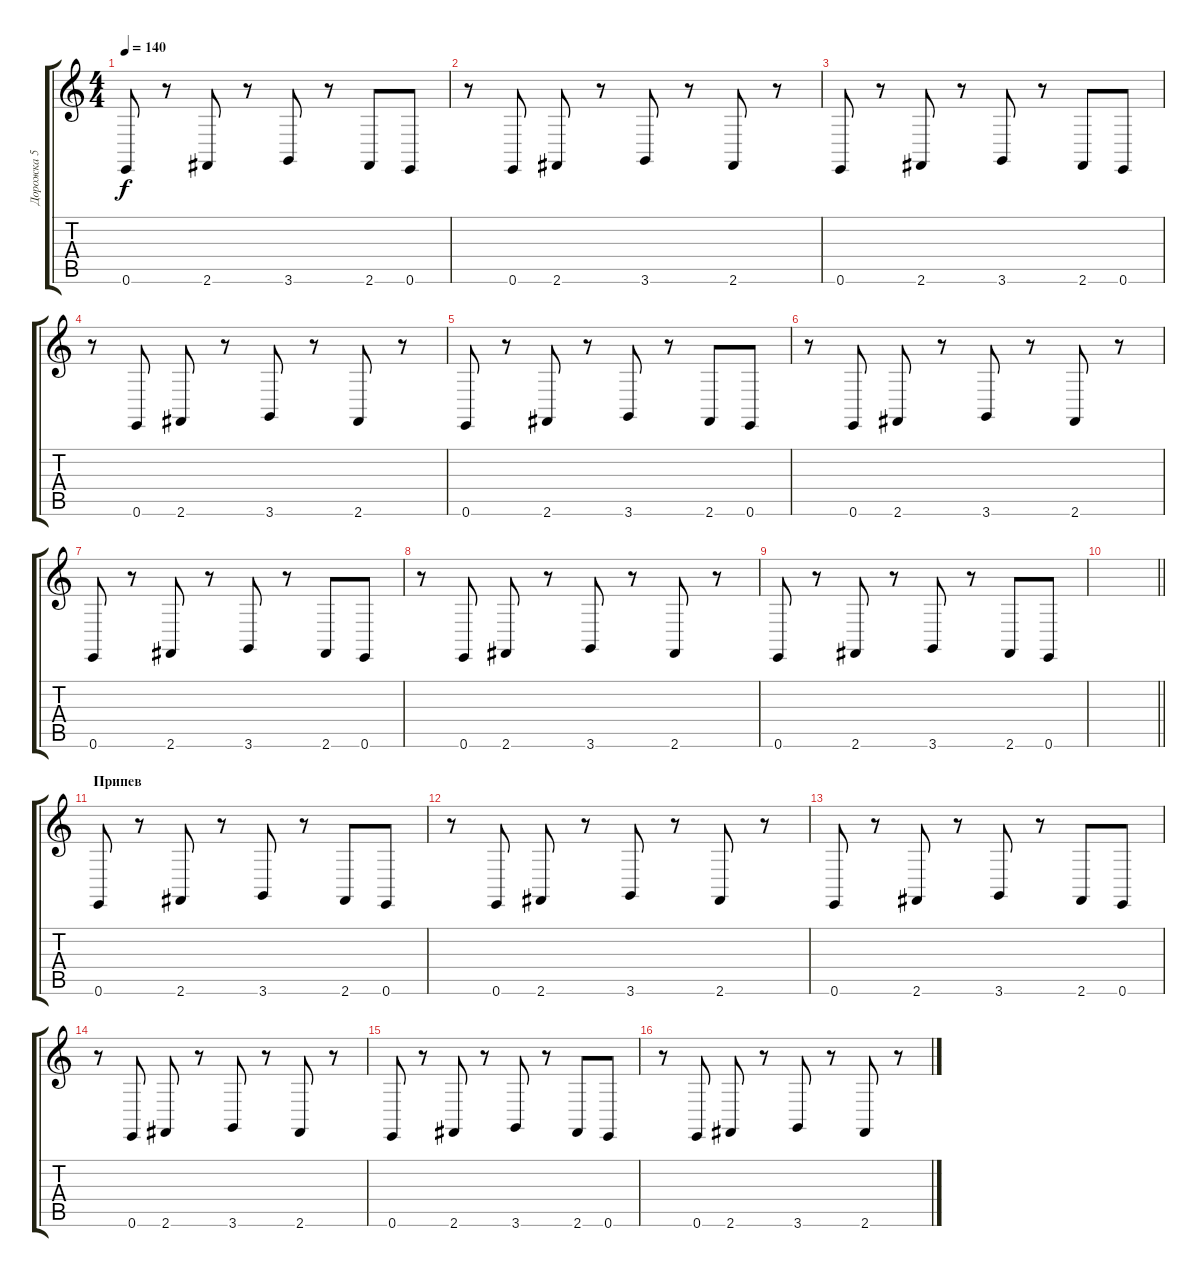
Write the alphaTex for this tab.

\track ("Дорожка 5" "Дорожка 5") {instrument marimba}
\staff {score tabs}
\tuning (E4 B3 G3 D3 A2 E2) {hide}
\ts (4 4)
\tempo 140
\clef g2
\ks c
0.6.8{dy f instrument musicbox} r.8 2.6.8 r.8 3.6.8 r.8 2.6.8 0.6.8 |
r.8 0.6.8 2.6.8 r.8 3.6.8 r.8 2.6.8 r.8 |
0.6.8 r.8 2.6.8 r.8 3.6.8 r.8 2.6.8 0.6.8 |
r.8 0.6.8 2.6.8 r.8 3.6.8 r.8 2.6.8 r.8 |
0.6.8{instrument musicbox} r.8 2.6.8 r.8 3.6.8 r.8 2.6.8 0.6.8 |
r.8 0.6.8 2.6.8 r.8 3.6.8 r.8 2.6.8 r.8 |
0.6.8 r.8 2.6.8 r.8 3.6.8 r.8 2.6.8 0.6.8 |
r.8 0.6.8 2.6.8 r.8 3.6.8 r.8 2.6.8 r.8 |
0.6.8{instrument musicbox} r.8 2.6.8 r.8 3.6.8 r.8 2.6.8 0.6.8 |
\barLineRight lightlight
|
\section ("" "Припев")
0.6.8{instrument musicbox} r.8 2.6.8 r.8 3.6.8 r.8 2.6.8 0.6.8 |
r.8 0.6.8 2.6.8 r.8 3.6.8 r.8 2.6.8 r.8 |
0.6.8 r.8 2.6.8 r.8 3.6.8 r.8 2.6.8 0.6.8 |
r.8 0.6.8 2.6.8 r.8 3.6.8 r.8 2.6.8 r.8 |
0.6.8{instrument musicbox} r.8 2.6.8 r.8 3.6.8 r.8 2.6.8 0.6.8 |
r.8 0.6.8 2.6.8 r.8 3.6.8 r.8 2.6.8 r.8
